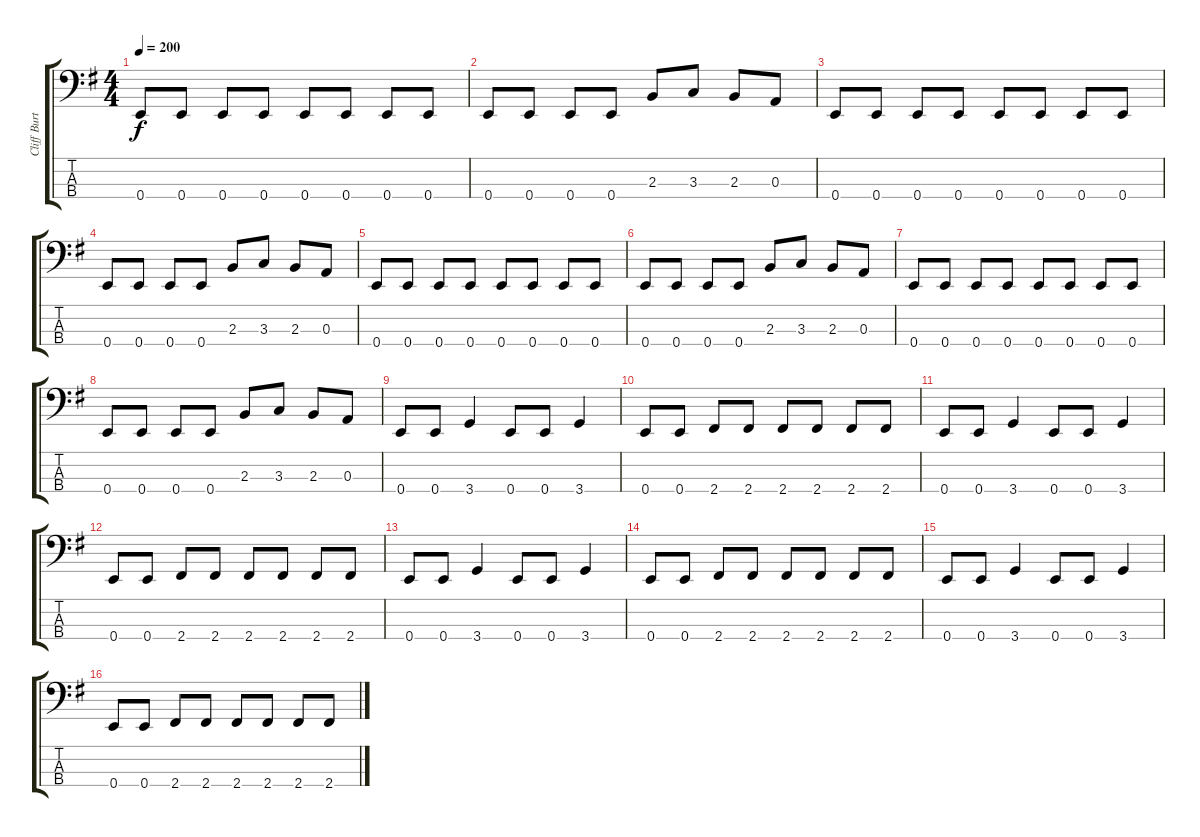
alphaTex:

\track ("Cliff Burton" "Cliff Burt") {instrument electricbasspick}
\staff {score tabs}
\tuning (G2 D2 A1 E1) {hide}
\ts (4 4)
\tempo 200
\clef f4
\ks g
0.4.8{dy f} 0.4.8 0.4.8 0.4.8 0.4.8 0.4.8 0.4.8 0.4.8 |
0.4.8 0.4.8 0.4.8 0.4.8 2.3.8 3.3.8 2.3.8 0.3.8 |
0.4.8 0.4.8 0.4.8 0.4.8 0.4.8 0.4.8 0.4.8 0.4.8 |
0.4.8 0.4.8 0.4.8 0.4.8 2.3.8 3.3.8 2.3.8 0.3.8 |
0.4.8 0.4.8 0.4.8 0.4.8 0.4.8 0.4.8 0.4.8 0.4.8 |
0.4.8 0.4.8 0.4.8 0.4.8 2.3.8 3.3.8 2.3.8 0.3.8 |
0.4.8 0.4.8 0.4.8 0.4.8 0.4.8 0.4.8 0.4.8 0.4.8 |
0.4.8 0.4.8 0.4.8 0.4.8 2.3.8 3.3.8 2.3.8 0.3.8 |
0.4.8 0.4.8 3.4.4 0.4.8 0.4.8 3.4.4 |
0.4.8 0.4.8 2.4.8 2.4.8 2.4.8 2.4.8 2.4.8 2.4.8 |
0.4.8 0.4.8 3.4.4 0.4.8 0.4.8 3.4.4 |
0.4.8 0.4.8 2.4.8 2.4.8 2.4.8 2.4.8 2.4.8 2.4.8 |
0.4.8 0.4.8 3.4.4 0.4.8 0.4.8 3.4.4 |
0.4.8 0.4.8 2.4.8 2.4.8 2.4.8 2.4.8 2.4.8 2.4.8 |
0.4.8 0.4.8 3.4.4 0.4.8 0.4.8 3.4.4 |
0.4.8 0.4.8 2.4.8 2.4.8 2.4.8 2.4.8 2.4.8 2.4.8
